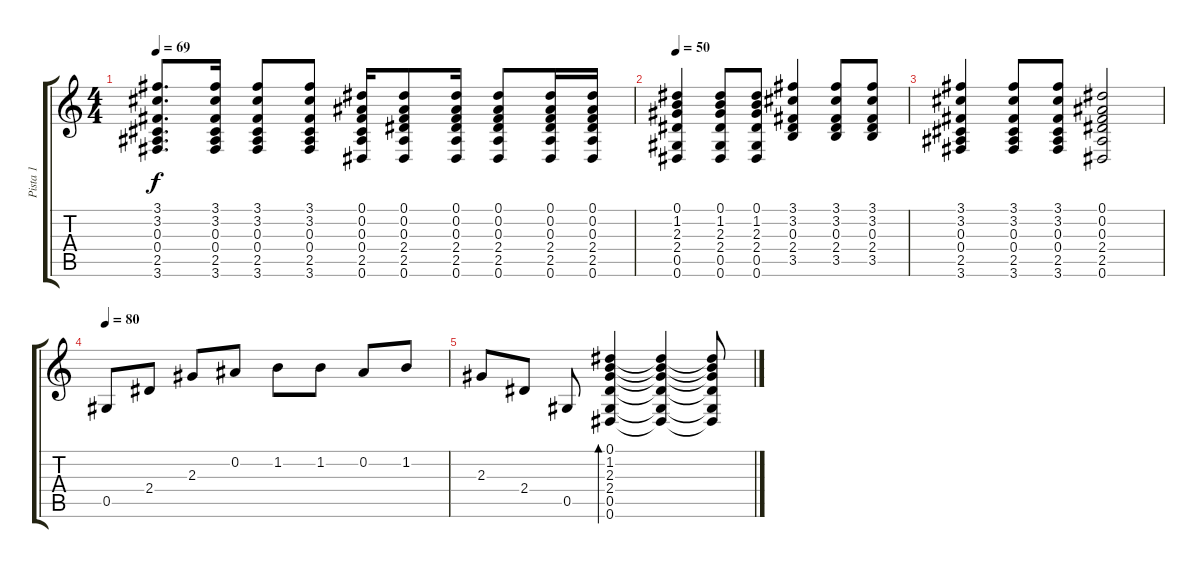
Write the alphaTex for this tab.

\track ("Pista 1" "Pista 1") {instrument acousticguitarsteel}
\staff {score tabs}
\tuning (Eb4 Bb3 Gb3 Db3 Ab2 Eb2) {hide}
\ts (4 4)
\tempo 69
\clef g2
\ks c
(3.1 3.2 0.3 0.4 2.5 3.6).8{d dy f} (3.1 3.2 0.3 0.4 2.5 3.6).16 (3.1 3.2 0.3 0.4 2.5 3.6).8 (3.1 3.2 0.3 0.4 2.5 3.6).8 (0.1 0.2 0.3 0.4 2.5 0.6).16 (0.1 0.2 0.3 2.4 2.5 0.6).8 (0.1 0.2 0.3 2.4 2.5 0.6).16 (0.1 0.2 0.3 2.4 2.5 0.6).8 (0.1 0.2 0.3 2.4 2.5 0.6).16 (0.1 0.2 0.3 2.4 2.5 0.6).16 |
\tempo 50
(0.1 1.2 2.3 2.4 0.5 0.6).4 (0.1 1.2 2.3 2.4 0.5 0.6).8 (0.1 1.2 2.3 2.4 0.5 0.6).8 (3.1 3.2 0.3 2.4 3.5).4 (3.1 3.2 0.3 2.4 3.5).8 (3.1 3.2 0.3 2.4 3.5).8 |
(3.1 3.2 0.3 0.4 2.5 3.6).4 (3.1 3.2 0.3 0.4 2.5 3.6).8 (3.1 3.2 0.3 0.4 2.5 3.6).8 (0.1 0.2 0.3 2.4 2.5 0.6).2 |
\tempo 80
0.5.8 2.4.8 2.3.8 0.2.8 1.2.8 1.2.8 0.2.8 1.2.8 |
2.3.8 2.4.8 0.5.8 (0.1 1.2 2.3 2.4 0.5 0.6).4{bd 480} (0.1{t} 1.2{t} 2.3{t} 2.4{t} 0.5{t} 0.6{t}).4 (0.1{t} 1.2{t} 2.3{t} 2.4{t} 0.5{t} 0.6{t}).8
